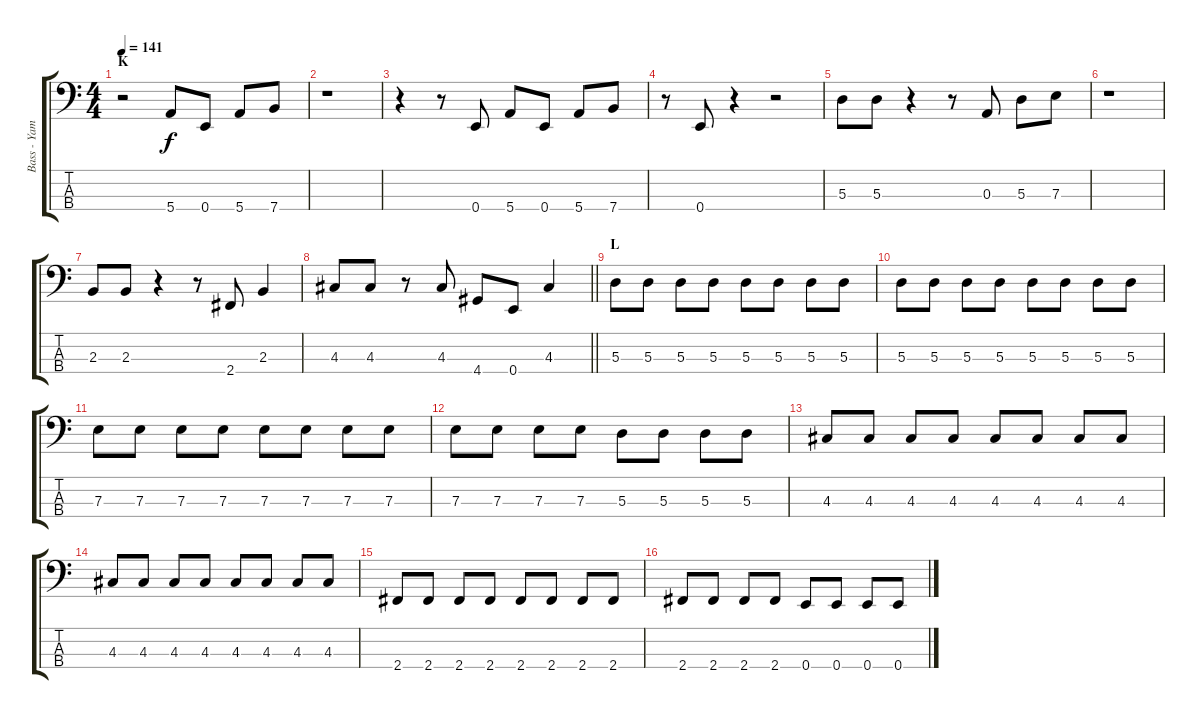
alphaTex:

\track ("Bass - Yamada" "Bass - Yam") {instrument electricbasspick}
\staff {score tabs}
\tuning (G2 D2 A1 E1) {hide}
\ts (4 4)
\section ("" "K")
\tempo 141
\clef f4
\ks c
r.2{dy f} 5.4.8 0.4.8 5.4.8 7.4.8 |
r.1 |
r.4 r.8 0.4.8 5.4.8 0.4.8 5.4.8 7.4.8 |
r.8 0.4.8 r.4 r.2 |
5.3.8 5.3.8 r.4 r.8 0.3.8 5.3.8 7.3.8 |
r.1 |
2.3.8 2.3.8 r.4 r.8 2.4.8 2.3.4 |
\barLineRight lightlight
4.3.8 4.3.8 r.8 4.3.8 4.4.8 0.4.8 4.3.4 |
\section ("" "L")
5.3.8 5.3.8 5.3.8 5.3.8 5.3.8 5.3.8 5.3.8 5.3.8 |
5.3.8 5.3.8 5.3.8 5.3.8 5.3.8 5.3.8 5.3.8 5.3.8 |
7.3.8 7.3.8 7.3.8 7.3.8 7.3.8 7.3.8 7.3.8 7.3.8 |
7.3.8 7.3.8 7.3.8 7.3.8 5.3.8 5.3.8 5.3.8 5.3.8 |
4.3.8 4.3.8 4.3.8 4.3.8 4.3.8 4.3.8 4.3.8 4.3.8 |
4.3.8 4.3.8 4.3.8 4.3.8 4.3.8 4.3.8 4.3.8 4.3.8 |
2.4.8 2.4.8 2.4.8 2.4.8 2.4.8 2.4.8 2.4.8 2.4.8 |
2.4.8 2.4.8 2.4.8 2.4.8 0.4.8 0.4.8 0.4.8 0.4.8
